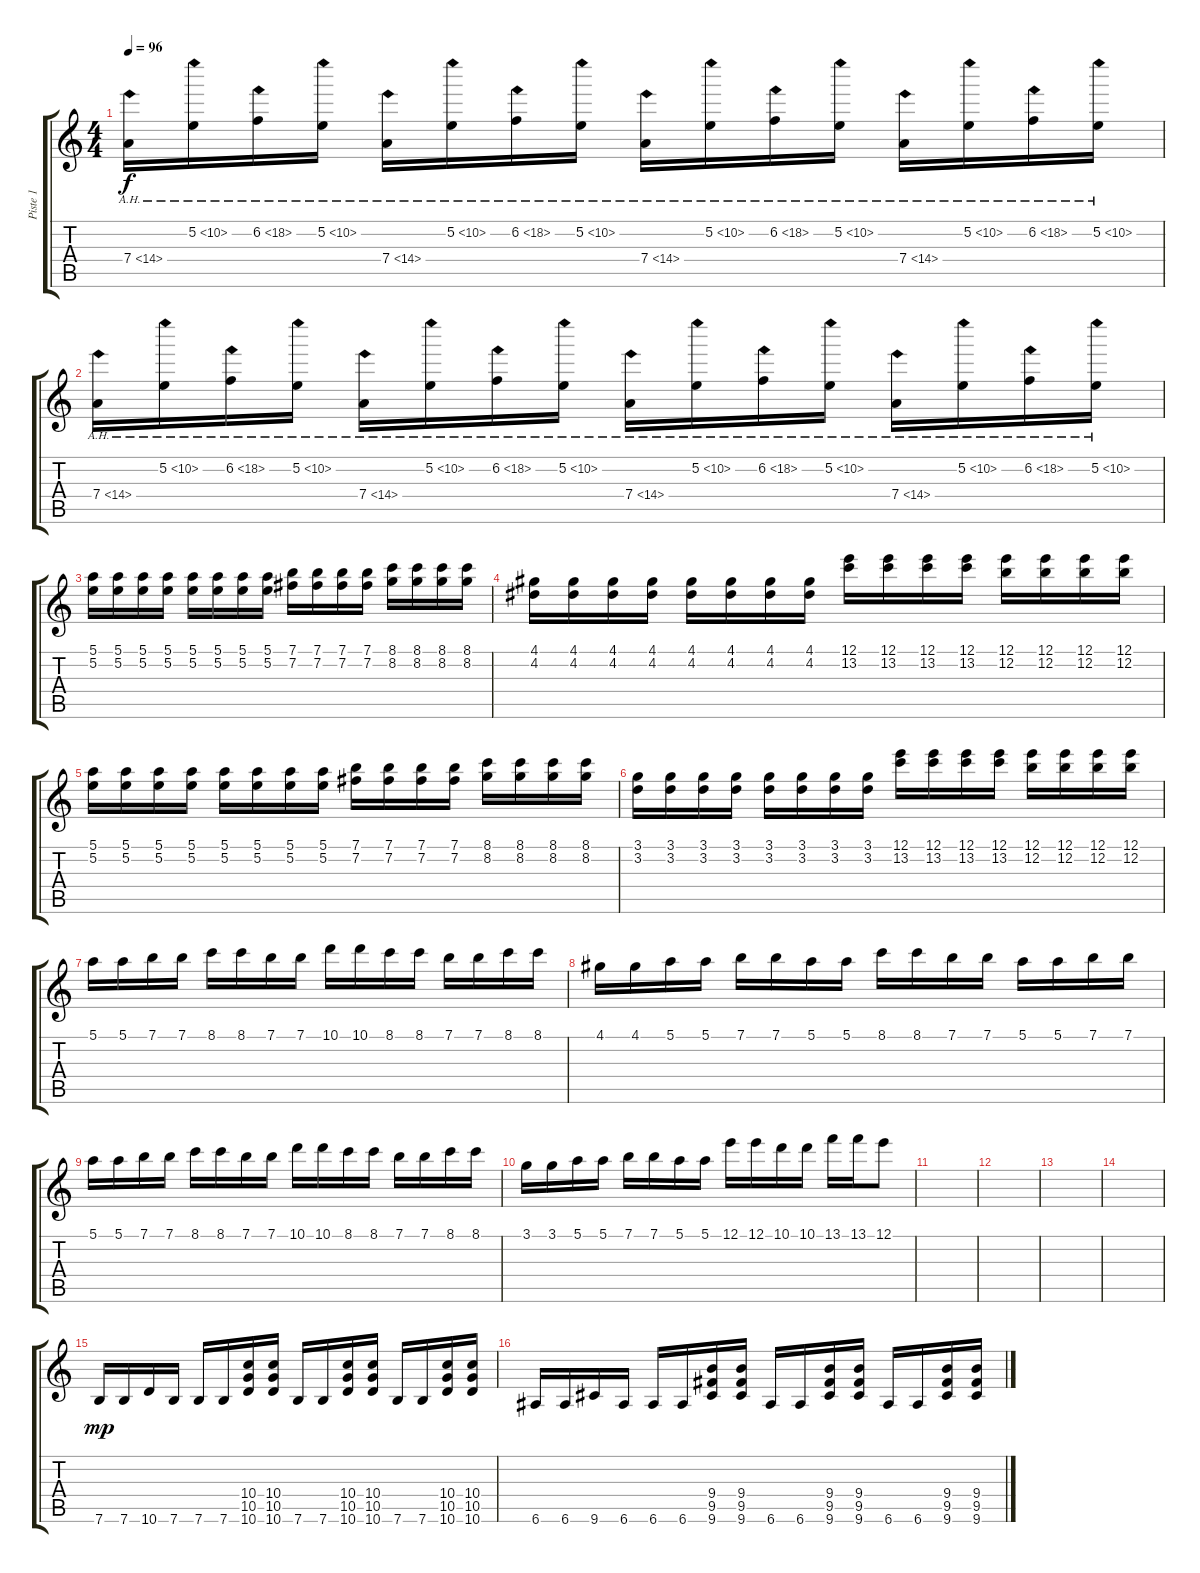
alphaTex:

\track ("Piste 1" "Piste 1") {instrument overdrivenguitar}
\staff {score tabs}
\tuning (E4 B3 G3 D3 A2 E2) {hide}
\ts (4 4)
\tempo 96
\clef g2
\ks c
7.4{ah 7}.16{dy f} 5.2{ah 5}.16 6.2{ah 12}.16 5.2{ah 5}.16 7.4{ah 7}.16 5.2{ah 5}.16 6.2{ah 12}.16 5.2{ah 5}.16 7.4{ah 7}.16 5.2{ah 5}.16 6.2{ah 12}.16 5.2{ah 5}.16 7.4{ah 7}.16 5.2{ah 5}.16 6.2{ah 12}.16 5.2{ah 5}.16 |
7.4{ah 7}.16 5.2{ah 5}.16 6.2{ah 12}.16 5.2{ah 5}.16 7.4{ah 7}.16 5.2{ah 5}.16 6.2{ah 12}.16 5.2{ah 5}.16 7.4{ah 7}.16 5.2{ah 5}.16 6.2{ah 12}.16 5.2{ah 5}.16 7.4{ah 7}.16 5.2{ah 5}.16 6.2{ah 12}.16 5.2{ah 5}.16 |
(5.1 5.2).16 (5.1 5.2).16 (5.1 5.2).16 (5.1 5.2).16 (5.1 5.2).16 (5.1 5.2).16 (5.1 5.2).16 (5.1 5.2).16 (7.1 7.2).16 (7.1 7.2).16 (7.1 7.2).16 (7.1 7.2).16 (8.1 8.2).16 (8.1 8.2).16 (8.1 8.2).16 (8.1 8.2).16 |
(4.1 4.2).16 (4.1 4.2).16 (4.1 4.2).16 (4.1 4.2).16 (4.1 4.2).16 (4.1 4.2).16 (4.1 4.2).16 (4.1 4.2).16 (12.1 13.2).16 (12.1 13.2).16 (12.1 13.2).16 (12.1 13.2).16 (12.1 12.2).16 (12.1 12.2).16 (12.1 12.2).16 (12.1 12.2).16 |
(5.1 5.2).16 (5.1 5.2).16 (5.1 5.2).16 (5.1 5.2).16 (5.1 5.2).16 (5.1 5.2).16 (5.1 5.2).16 (5.1 5.2).16 (7.1 7.2).16 (7.1 7.2).16 (7.1 7.2).16 (7.1 7.2).16 (8.1 8.2).16 (8.1 8.2).16 (8.1 8.2).16 (8.1 8.2).16 |
(3.1 3.2).16 (3.1 3.2).16 (3.1 3.2).16 (3.1 3.2).16 (3.1 3.2).16 (3.1 3.2).16 (3.1 3.2).16 (3.1 3.2).16 (12.1 13.2).16 (12.1 13.2).16 (12.1 13.2).16 (12.1 13.2).16 (12.1 12.2).16 (12.1 12.2).16 (12.1 12.2).16 (12.1 12.2).16 |
5.1.16 5.1.16 7.1.16 7.1.16 8.1.16 8.1.16 7.1.16 7.1.16 10.1.16 10.1.16 8.1.16 8.1.16 7.1.16 7.1.16 8.1.16 8.1.16 |
4.1.16 4.1.16 5.1.16 5.1.16 7.1.16 7.1.16 5.1.16 5.1.16 8.1.16 8.1.16 7.1.16 7.1.16 5.1.16 5.1.16 7.1.16 7.1.16 |
5.1.16 5.1.16 7.1.16 7.1.16 8.1.16 8.1.16 7.1.16 7.1.16 10.1.16 10.1.16 8.1.16 8.1.16 7.1.16 7.1.16 8.1.16 8.1.16 |
3.1.16 3.1.16 5.1.16 5.1.16 7.1.16 7.1.16 5.1.16 5.1.16 12.1.16 12.1.16 10.1.16 10.1.16 13.1.16 13.1.16 12.1.8 |
|
|
|
|
7.6.16{dy mp} 7.6.16 10.6.16 7.6.16 7.6.16 7.6.16 (10.4 10.5 10.6).16 (10.4 10.5 10.6).16 7.6.16 7.6.16 (10.4 10.5 10.6).16 (10.4 10.5 10.6).16 7.6.16 7.6.16 (10.4 10.5 10.6).16 (10.4 10.5 10.6).16 |
6.6.16 6.6.16 9.6.16 6.6.16 6.6.16 6.6.16 (9.4 9.5 9.6).16 (9.4 9.5 9.6).16 6.6.16 6.6.16 (9.4 9.5 9.6).16 (9.4 9.5 9.6).16 6.6.16 6.6.16 (9.4 9.5 9.6).16 (9.4 9.5 9.6).16
